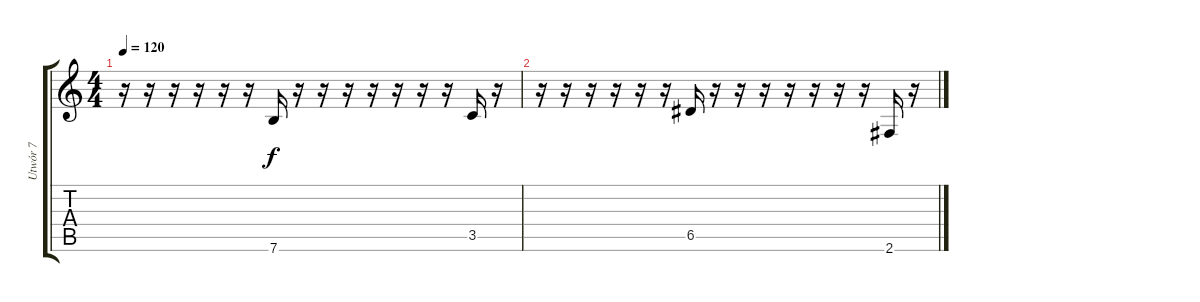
\track ("Utwór 7" "Utwór 7") {instrument electricguitarmuted}
\staff {score tabs}
\tuning (E4 B3 G3 D3 A2 E2) {hide}
\ts (4 4)
\tempo 120
\clef g2
\ks c
r.16{dy f instrument electricguitarmuted} r.16 r.16 r.16 r.16 r.16 7.6.16 r.16 r.16 r.16 r.16 r.16 r.16 r.16 3.5.16 r.16 |
r.16 r.16 r.16 r.16 r.16 r.16 6.5.16 r.16 r.16 r.16 r.16 r.16 r.16 r.16 2.6.16 r.16
